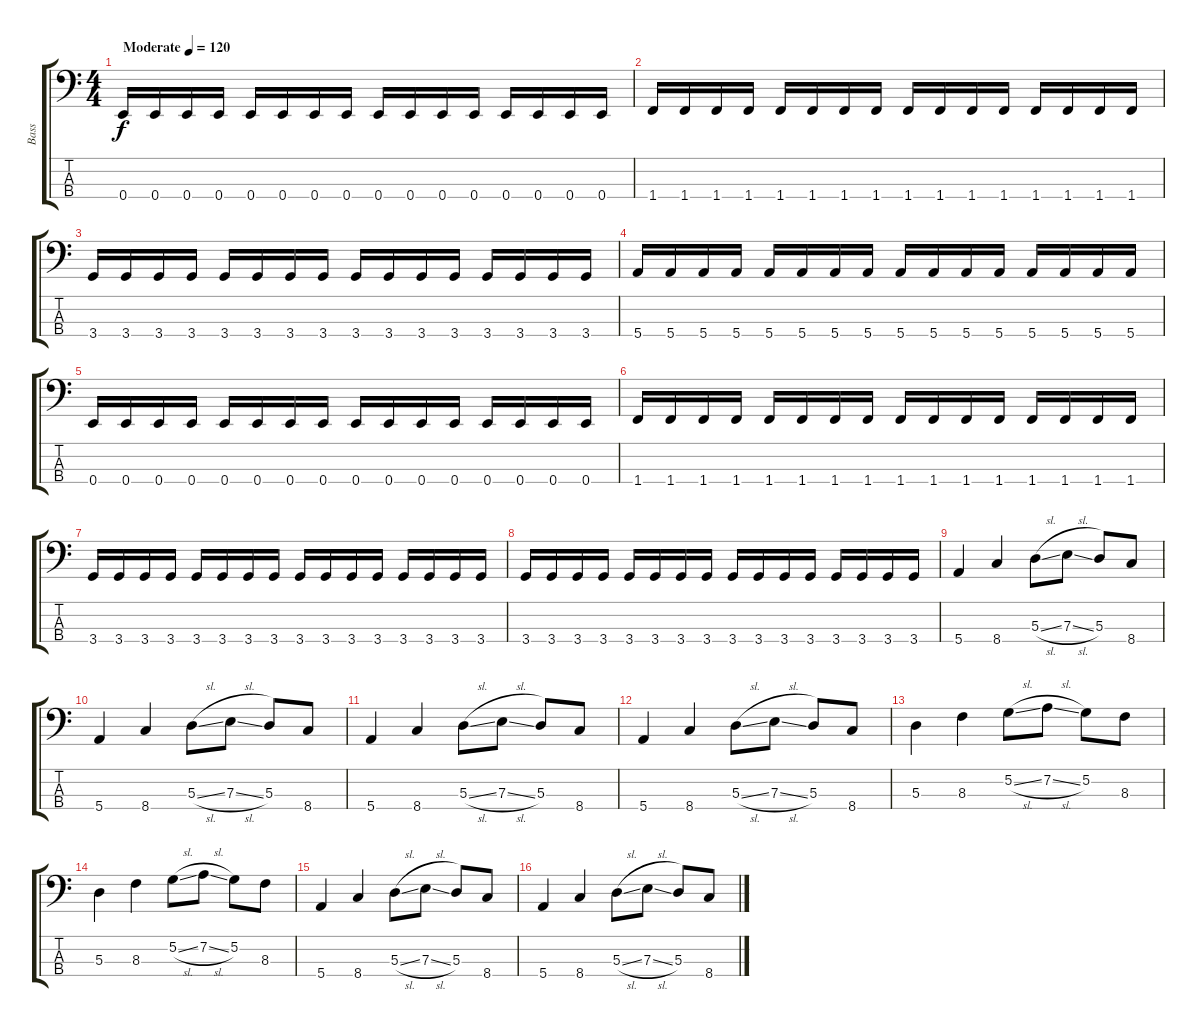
\track ("Bass " "Bass ") {instrument electricbassfinger}
\staff {score tabs}
\tuning (G2 D2 A1 E1) {hide}
\ts (4 4)
\tempo (120 "Moderate")
\clef f4
\ks c
0.4.16{dy f instrument electricbassfinger} 0.4.16 0.4.16 0.4.16 0.4.16 0.4.16 0.4.16 0.4.16 0.4.16 0.4.16 0.4.16 0.4.16 0.4.16 0.4.16 0.4.16 0.4.16 |
1.4.16 1.4.16 1.4.16 1.4.16 1.4.16 1.4.16 1.4.16 1.4.16 1.4.16 1.4.16 1.4.16 1.4.16 1.4.16 1.4.16 1.4.16 1.4.16 |
3.4.16 3.4.16 3.4.16 3.4.16 3.4.16 3.4.16 3.4.16 3.4.16 3.4.16 3.4.16 3.4.16 3.4.16 3.4.16 3.4.16 3.4.16 3.4.16 |
5.4.16 5.4.16 5.4.16 5.4.16 5.4.16 5.4.16 5.4.16 5.4.16 5.4.16 5.4.16 5.4.16 5.4.16 5.4.16 5.4.16 5.4.16 5.4.16 |
0.4.16 0.4.16 0.4.16 0.4.16 0.4.16 0.4.16 0.4.16 0.4.16 0.4.16 0.4.16 0.4.16 0.4.16 0.4.16 0.4.16 0.4.16 0.4.16 |
1.4.16 1.4.16 1.4.16 1.4.16 1.4.16 1.4.16 1.4.16 1.4.16 1.4.16 1.4.16 1.4.16 1.4.16 1.4.16 1.4.16 1.4.16 1.4.16 |
3.4.16 3.4.16 3.4.16 3.4.16 3.4.16 3.4.16 3.4.16 3.4.16 3.4.16 3.4.16 3.4.16 3.4.16 3.4.16 3.4.16 3.4.16 3.4.16 |
3.4.16 3.4.16 3.4.16 3.4.16 3.4.16 3.4.16 3.4.16 3.4.16 3.4.16 3.4.16 3.4.16 3.4.16 3.4.16 3.4.16 3.4.16 3.4.16 |
5.4.4 8.4.4 5.3{sl}.8 7.3{sl}.8 5.3.8 8.4.8 |
5.4.4 8.4.4 5.3{sl}.8 7.3{sl}.8 5.3.8 8.4.8 |
5.4.4 8.4.4 5.3{sl}.8 7.3{sl}.8 5.3.8 8.4.8 |
5.4.4 8.4.4 5.3{sl}.8 7.3{sl}.8 5.3.8 8.4.8 |
5.3.4 8.3.4 5.2{sl}.8 7.2{sl}.8 5.2.8 8.3.8 |
5.3.4 8.3.4 5.2{sl}.8 7.2{sl}.8 5.2.8 8.3.8 |
5.4.4 8.4.4 5.3{sl}.8 7.3{sl}.8 5.3.8 8.4.8 |
5.4.4 8.4.4 5.3{sl}.8 7.3{sl}.8 5.3.8 8.4.8
